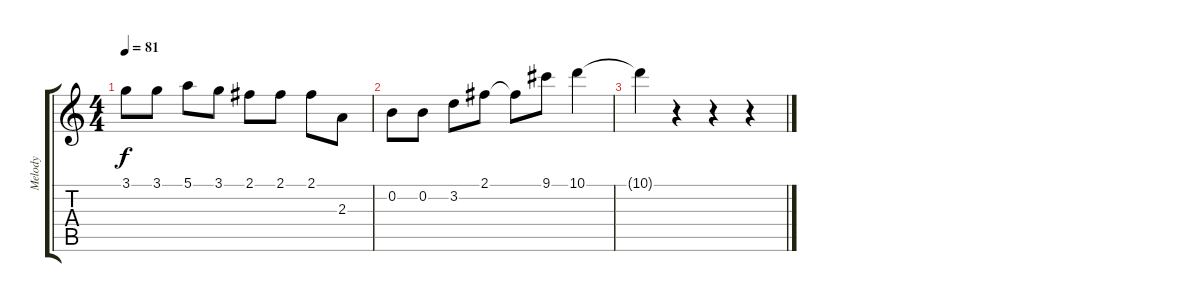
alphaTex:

\track ("Melody" "Melody") {instrument acousticguitarsteel}
\staff {score tabs}
\tuning (E4 B3 G3 D3 A2 E2) {hide}
\ts (4 4)
\tempo 81
\clef g2
\ks c
3.1.8{dy f} 3.1.8 5.1.8 3.1.8 2.1.8 2.1.8 2.1.8 2.3.8 |
0.2.8 0.2.8 3.2.8 2.1.8 2.1{t}.8 9.1.8 10.1.4 |
10.1{t}.4 r.4 r.4 r.4
